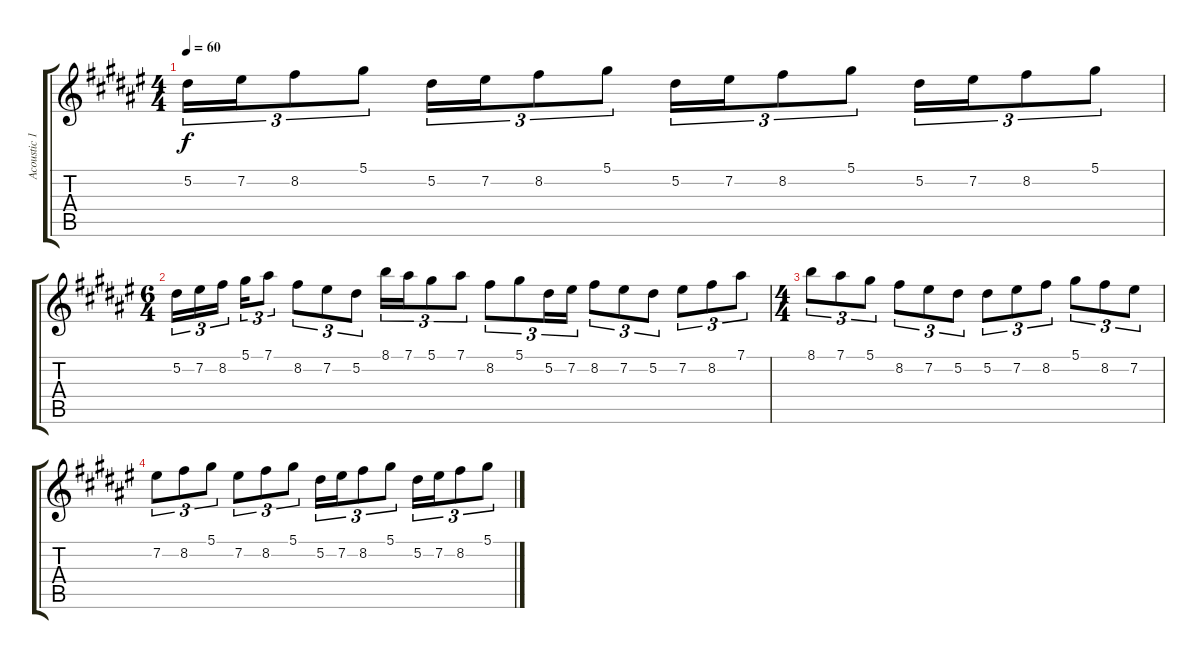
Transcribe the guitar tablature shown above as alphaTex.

\track ("Acoustic 1" "Acoustic 1") {instrument acousticguitarnylon}
\staff {score tabs}
\tuning (Eb4 Bb3 Gb3 Db3 Ab2 Eb2) {hide}
\ts (4 4)
\tempo 60
\clef g2
\ks f#
5.2.16{tu (3 2) dy f} 7.2.16{tu (3 2)} 8.2.8{tu (3 2)} 5.1.8{tu (3 2)} 5.2.16{tu (3 2)} 7.2.16{tu (3 2)} 8.2.8{tu (3 2)} 5.1.8{tu (3 2)} 5.2.16{tu (3 2)} 7.2.16{tu (3 2)} 8.2.8{tu (3 2)} 5.1.8{tu (3 2)} 5.2.16{tu (3 2)} 7.2.16{tu (3 2)} 8.2.8{tu (3 2)} 5.1.8{tu (3 2)} |
\ts (6 4)
5.2.16{tu (3 2) volume 8} 7.2.16{tu (3 2)} 8.2.16{tu (3 2) beam splitsecondary} 5.1.16{tu (3 2)} 7.1.8{tu (3 2)} 8.2.8{tu (3 2)} 7.2.8{tu (3 2)} 5.2.8{tu (3 2)} 8.1.16{tu (3 2)} 7.1.16{tu (3 2)} 5.1.8{tu (3 2)} 7.1.8{tu (3 2)} 8.2.8{tu (3 2)} 5.1.8{tu (3 2)} 5.2.16{tu (3 2)} 7.2.16{tu (3 2)} 8.2.8{tu (3 2)} 7.2.8{tu (3 2)} 5.2.8{tu (3 2)} 7.2.8{tu (3 2)} 8.2.8{tu (3 2)} 7.1.8{tu (3 2)} |
\ts (4 4)
8.1.8{tu (3 2) volume 0} 7.1.8{tu (3 2)} 5.1.8{tu (3 2)} 8.2.8{tu (3 2)} 7.2.8{tu (3 2)} 5.2.8{tu (3 2)} 5.2.8{tu (3 2)} 7.2.8{tu (3 2)} 8.2.8{tu (3 2)} 5.1.8{tu (3 2)} 8.2.8{tu (3 2)} 7.2.8{tu (3 2)} |
7.2.8{tu (3 2)} 8.2.8{tu (3 2)} 5.1.8{tu (3 2)} 7.2.8{tu (3 2)} 8.2.8{tu (3 2)} 5.1.8{tu (3 2)} 5.2.16{tu (3 2)} 7.2.16{tu (3 2)} 8.2.8{tu (3 2)} 5.1.8{tu (3 2)} 5.2.16{tu (3 2)} 7.2.16{tu (3 2)} 8.2.8{tu (3 2)} 5.1.8{tu (3 2)}
